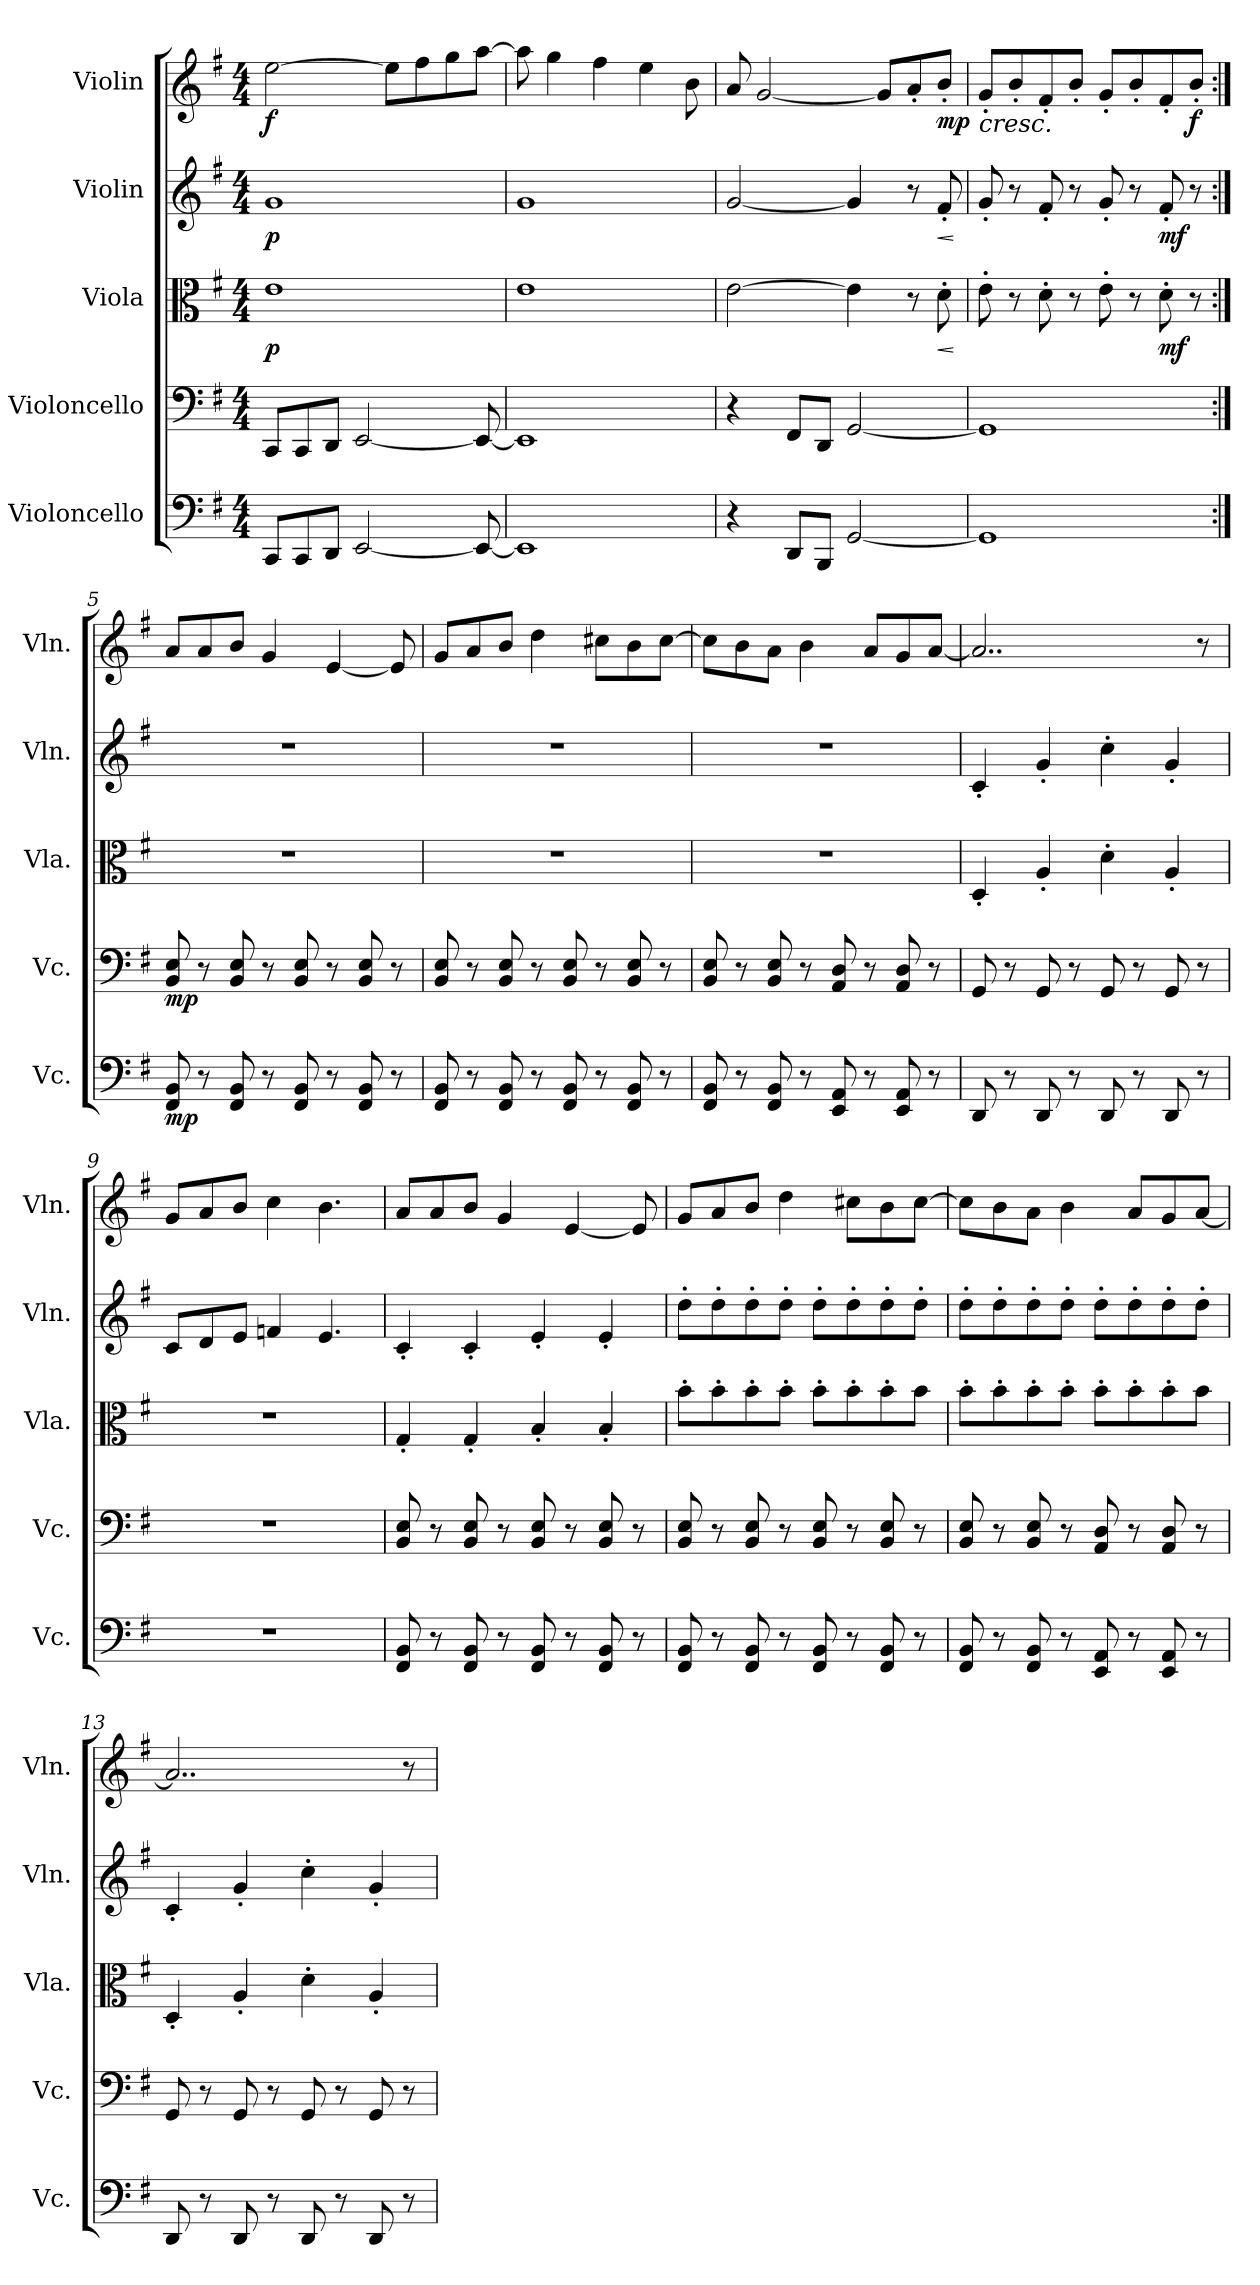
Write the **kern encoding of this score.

**kern	**dynam	**kern	**dynam	**kern	**dynam	**kern	**dynam	**kern	**dynam
*part5	*part5	*part4	*part4	*part3	*part3	*part2	*part2	*part1	*part1
*staff5	*staff5	*staff4	*staff4	*staff3	*staff3	*staff2	*staff2	*staff1	*staff1
*I"Violoncello	*	*I"Violoncello	*	*I"Viola	*	*I"Violin	*	*I"Violin	*
*I'Vc.	*	*I'Vc.	*	*I'Vla.	*	*I'Vln.	*	*I'Vln.	*
*clefF4	*	*clefF4	*	*clefC3	*	*clefG2	*	*clefG2	*
*k[f#]	*	*k[f#]	*	*k[f#]	*	*k[f#]	*	*k[f#]	*
*M4/4	*	*M4/4	*	*M4/4	*	*M4/4	*	*M4/4	*
=1	=1	=1	=1	=1	=1	=1	=1	=1	=1
!	!LO:DY:a	!	!	!	!	!	!	!	!
!	!LO:DY:n=1:b	!	!	!	!	!	!	!	!
!	!LO:DY:n=2:a	!	!	!	!LO:DY:b	!	!LO:DY:b	!	!LO:DY:b
8CC/L	sfp ff ff	8CC/L	.	1e	p	1g	p	[2ee\	f
8CC/	.	8CC/	.	.	.	.	.	.	.
8DD/J	.	8DD/J	.	.	.	.	.	.	.
[2EE/	.	[2EE/	.	.	.	.	.	.	.
.	.	.	.	.	.	.	.	8ee\L]	.
.	.	.	.	.	.	.	.	8ff#\	.
.	.	.	.	.	.	.	.	8gg\	.
8EE/_	.	8EE/_	.	.	.	.	.	[8aa\J	.
=2	=2	=2	=2	=2	=2	=2	=2	=2	=2
1EE]	.	1EE]	.	1e	.	1g	.	8aa\]	.
.	.	.	.	.	.	.	.	4gg\	.
.	.	.	.	.	.	.	.	4ff#\	.
.	.	.	.	.	.	.	.	4ee\	.
.	.	.	.	.	.	.	.	8b\	.
=3	=3	=3	=3	=3	=3	=3	=3	=3	=3
4r	.	4r	.	[2e\	.	[2g/	.	8a/	.
.	.	.	.	.	.	.	.	[2g/	.
8DD/L	.	8FF#/L	.	.	.	.	.	.	.
8BBB/J	.	8DD/J	.	.	.	.	.	.	.
[2GG/	.	[2GG/	.	4e\]	.	4g/]	.	.	.
.	.	.	.	.	.	.	.	8g/L]	.
.	.	.	.	8r	.	8r	.	8a'/	.
!	!	!	!	!	!LO:HP:b	!	!LO:HP:b	!	!LO:DY:b
.	.	.	.	8d'\	<	8f#'/	<	8b'/J	mp
.	.	.	.	.	[	.	[	.	.
=4	=4	=4	=4	=4	=4	=4	=4	=4	=4
!	!	!	!	!	!	!	!	!	!LO:HP:b
1GG]	.	1GG]	.	8e'\	.	8g'/	.	8g'/L	<
.	.	.	.	8r	.	8r	.	8b'/	.
.	.	.	.	8d'\	.	8f#'/	.	8f#'/	.
.	.	.	.	8r	.	8r	.	8b'/J	.
.	.	.	.	8e'\	.	8g'/	.	8g'/L	.
.	.	.	.	8r	.	8r	.	8b'/	.
!	!	!	!	!	!LO:DY:b	!	!LO:DY:b	!	!
.	.	.	.	8d'\	mf	8f#'/	mf	8f#'/	.
!	!	!	!	!	!	!	!	!	!LO:DY:b
.	.	.	.	8r	.	8r	.	8b'/J	f
.	.	.	.	.	.	.	.	.	[
!!LO:LB:g=z
=5:|!	=5:|!	=5:|!	=5:|!	=5:|!	=5:|!	=5:|!	=5:|!	=5:|!	=5:|!
!	!LO:DY:b	!	!LO:DY:b	!	!	!	!	!	!
8FF#/ 8BB/	mp	8BB/ 8E/	mp	1r	.	1r	.	8a/L	.
8r	.	8r	.	.	.	.	.	8a/	.
8FF#/ 8BB/	.	8BB/ 8E/	.	.	.	.	.	8b/J	.
8r	.	8r	.	.	.	.	.	4g/	.
8FF#/ 8BB/	.	8BB/ 8E/	.	.	.	.	.	.	.
8r	.	8r	.	.	.	.	.	[4e/	.
8FF#/ 8BB/	.	8BB/ 8E/	.	.	.	.	.	.	.
8r	.	8r	.	.	.	.	.	8e/]	.
=6	=6	=6	=6	=6	=6	=6	=6	=6	=6
8FF#/ 8BB/	.	8BB/ 8E/	.	1r	.	1r	.	8g/L	.
8r	.	8r	.	.	.	.	.	8a/	.
8FF#/ 8BB/	.	8BB/ 8E/	.	.	.	.	.	8b/J	.
8r	.	8r	.	.	.	.	.	4dd\	.
8FF#/ 8BB/	.	8BB/ 8E/	.	.	.	.	.	.	.
8r	.	8r	.	.	.	.	.	8cc#X\L	.
8FF#/ 8BB/	.	8BB/ 8E/	.	.	.	.	.	8b\	.
8r	.	8r	.	.	.	.	.	[8cc#\J	.
=7	=7	=7	=7	=7	=7	=7	=7	=7	=7
8FF#/ 8BB/	.	8BB/ 8E/	.	1r	.	1r	.	8cc#\L]	.
8r	.	8r	.	.	.	.	.	8b\	.
8FF#/ 8BB/	.	8BB/ 8E/	.	.	.	.	.	8a\J	.
8r	.	8r	.	.	.	.	.	4b\	.
8EE/ 8AA/	.	8AA/ 8D/	.	.	.	.	.	.	.
8r	.	8r	.	.	.	.	.	8a/L	.
8EE/ 8AA/	.	8AA/ 8D/	.	.	.	.	.	8g/	.
8r	.	8r	.	.	.	.	.	[8a/J	.
=8	=8	=8	=8	=8	=8	=8	=8	=8	=8
8DD/	.	8GG/	.	4D'/	.	4c'/	.	2..a/]	.
8r	.	8r	.	.	.	.	.	.	.
8DD/	.	8GG/	.	4A'/	.	4g'/	.	.	.
8r	.	8r	.	.	.	.	.	.	.
8DD/	.	8GG/	.	4d'\	.	4cc'\	.	.	.
8r	.	8r	.	.	.	.	.	.	.
8DD/	.	8GG/	.	4A'/	.	4g'/	.	.	.
8r	.	8r	.	.	.	.	.	8r	.
!!LO:PB:g=z
=9	=9	=9	=9	=9	=9	=9	=9	=9	=9
1r	.	1r	.	1r	.	8c/L	.	8g/L	.
.	.	.	.	.	.	8d/	.	8a/	.
.	.	.	.	.	.	8e/J	.	8b/J	.
.	.	.	.	.	.	4fn/	.	4cc\	.
.	.	.	.	.	.	4.e/	.	4.b\	.
=10	=10	=10	=10	=10	=10	=10	=10	=10	=10
8FF#/ 8BB/	.	8BB/ 8E/	.	4G'/	.	4c'/	.	8a/L	.
8r	.	8r	.	.	.	.	.	8a/	.
8FF#/ 8BB/	.	8BB/ 8E/	.	4G'/	.	4c'/	.	8b/J	.
8r	.	8r	.	.	.	.	.	4g/	.
8FF#/ 8BB/	.	8BB/ 8E/	.	4B'/	.	4e'/	.	.	.
8r	.	8r	.	.	.	.	.	[4e/	.
8FF#/ 8BB/	.	8BB/ 8E/	.	4B'/	.	4e'/	.	.	.
8r	.	8r	.	.	.	.	.	8e/]	.
=11	=11	=11	=11	=11	=11	=11	=11	=11	=11
8FF#/ 8BB/	.	8BB/ 8E/	.	8b'\L	.	8dd'\L	.	8g/L	.
8r	.	8r	.	8b'\	.	8dd'\	.	8a/	.
8FF#/ 8BB/	.	8BB/ 8E/	.	8b'\	.	8dd'\	.	8b/J	.
8r	.	8r	.	8b'\J	.	8dd'\J	.	4dd\	.
8FF#/ 8BB/	.	8BB/ 8E/	.	8b'\L	.	8dd'\L	.	.	.
8r	.	8r	.	8b'\	.	8dd'\	.	8cc#X\L	.
8FF#/ 8BB/	.	8BB/ 8E/	.	8b'\	.	8dd'\	.	8b\	.
8r	.	8r	.	8b\J	.	8dd'\J	.	[8cc#\J	.
=12	=12	=12	=12	=12	=12	=12	=12	=12	=12
8FF#/ 8BB/	.	8BB/ 8E/	.	8b'\L	.	8dd'\L	.	8cc#\L]	.
8r	.	8r	.	8b'\	.	8dd'\	.	8b\	.
8FF#/ 8BB/	.	8BB/ 8E/	.	8b'\	.	8dd'\	.	8a\J	.
8r	.	8r	.	8b'\J	.	8dd'\J	.	4b\	.
8EE/ 8AA/	.	8AA/ 8D/	.	8b'\L	.	8dd'\L	.	.	.
8r	.	8r	.	8b'\	.	8dd'\	.	8a/L	.
8EE/ 8AA/	.	8AA/ 8D/	.	8b'\	.	8dd'\	.	8g/	.
8r	.	8r	.	8b\J	.	8dd'\J	.	[8a/J	.
!!LO:LB:g=z
=13	=13	=13	=13	=13	=13	=13	=13	=13	=13
8DD/	.	8GG/	.	4D'/	.	4c'/	.	2..a/]	.
8r	.	8r	.	.	.	.	.	.	.
8DD/	.	8GG/	.	4A'/	.	4g'/	.	.	.
8r	.	8r	.	.	.	.	.	.	.
8DD/	.	8GG/	.	4d'\	.	4cc'\	.	.	.
8r	.	8r	.	.	.	.	.	.	.
8DD/	.	8GG/	.	4A'/	.	4g'/	.	.	.
8r	.	8r	.	.	.	.	.	8r	.
=	=	=	=	=	=	=	=	=	=
*-	*-	*-	*-	*-	*-	*-	*-	*-	*-
